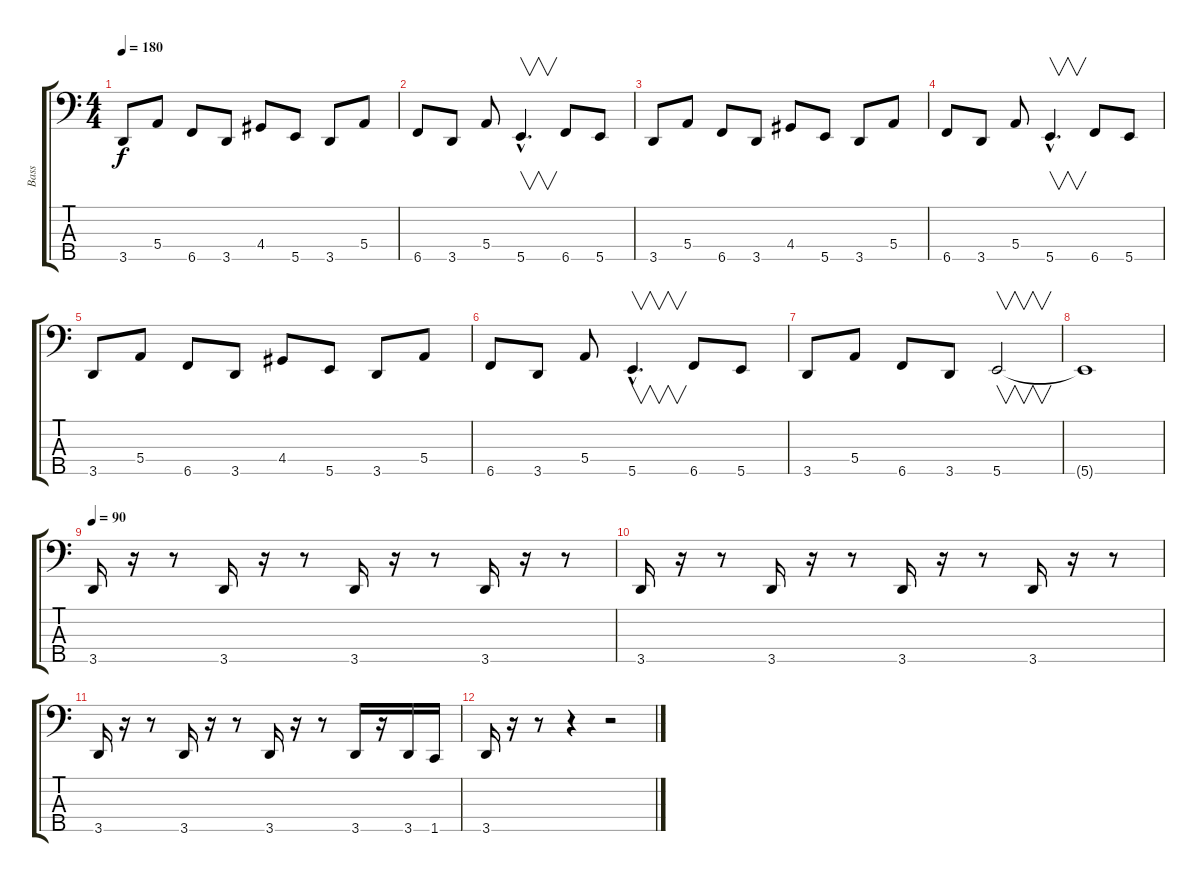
\track ("Bass" "Bass") {instrument electricbassfinger}
\staff {score tabs}
\tuning (G2 D2 A1 E1 B0) {hide}
\ts (4 4)
\tempo 180
\clef f4
\ks c
3.5.8{dy f} 5.4.8 6.5.8 3.5.8 4.4.8 5.5.8 3.5.8 5.4.8 |
6.5.8 3.5.8 5.4.8 5.5{hac}.4{v d} 6.5.8 5.5.8 |
3.5.8 5.4.8 6.5.8 3.5.8 4.4.8 5.5.8 3.5.8 5.4.8 |
6.5.8 3.5.8 5.4.8 5.5{hac}.4{v d} 6.5.8 5.5.8 |
3.5.8 5.4.8 6.5.8 3.5.8 4.4.8 5.5.8 3.5.8 5.4.8 |
6.5.8 3.5.8 5.4.8 5.5{hac}.4{v d} 6.5.8 5.5.8 |
3.5.8 5.4.8 6.5.8 3.5.8 5.5.2{v} |
5.5{t}.1 |
\tempo 90
3.5.16 r.16 r.8 3.5.16 r.16 r.8 3.5.16 r.16 r.8 3.5.16 r.16 r.8 |
3.5.16 r.16 r.8 3.5.16 r.16 r.8 3.5.16 r.16 r.8 3.5.16 r.16 r.8 |
3.5.16 r.16 r.8 3.5.16 r.16 r.8 3.5.16 r.16 r.8 3.5.16 r.16 3.5.16 1.5.16 |
3.5.16 r.16 r.8 r.4 r.2
